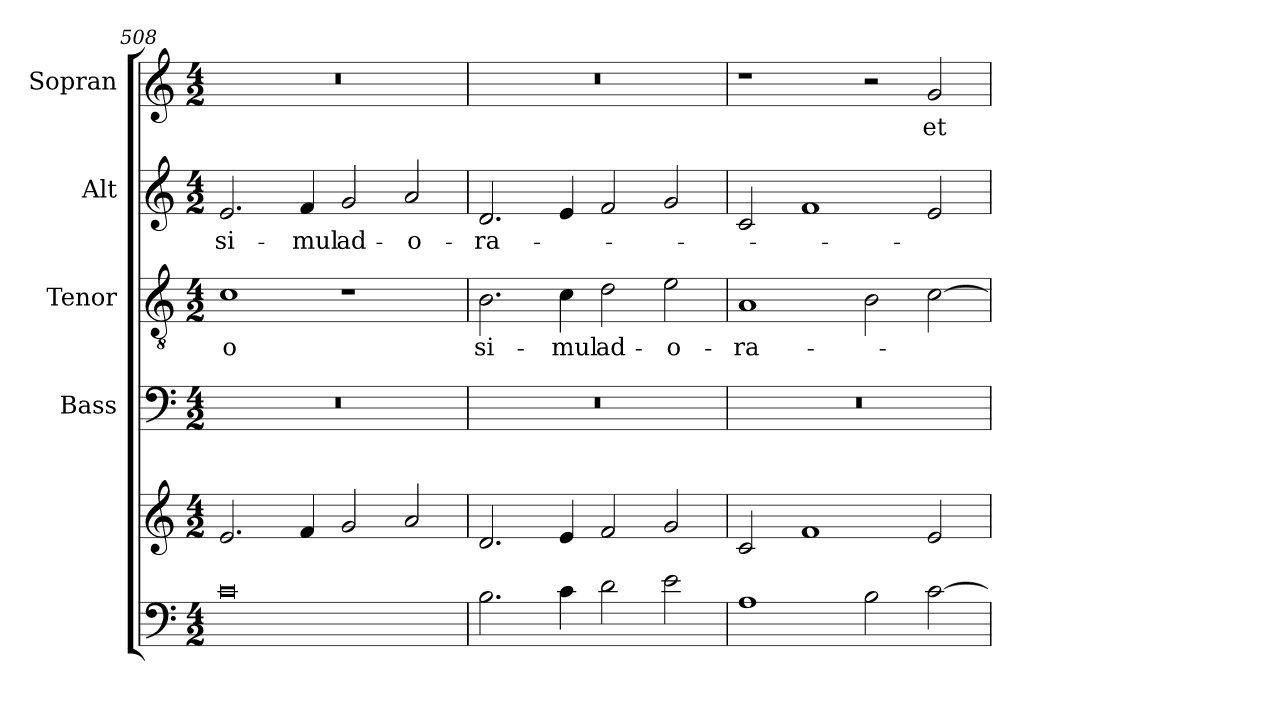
**kern	**kern	**kern	**kern	**text	**kern	**text	**kern	**text
*part5	*part5	*part4	*part3	*part3	*part2	*part2	*part1	*part1
*staff6	*staff5	*staff4	*staff3	*staff3	*staff2	*staff2	*staff1	*staff1
*	*	*I"Bass	*I"Tenor	*	*I"Alt	*	*I"Sopran	*
*	*	*I'B.	*I'T.	*	*I'A.	*	*I'S.	*
*clefF4	*clefG2	*clefF4	*clefGv2	*	*clefG2	*	*clefG2	*
*k[]	*k[]	*k[]	*k[]	*	*k[]	*	*k[]	*
*C:	*C:	*C:	*C:	*	*C:	*	*C:	*
*M4/2	*M4/2	*M4/2	*M4/2	*	*M4/2	*	*M4/2	*
=508	=508	=508	=508	=508	=508	=508	=508	=508
!	!	!	!	!LO:LY:b	!	!LO:LY:b	!	!
0c	2.e/	0r	1c	-o	2.e/	si-	0r	.
!	!	!	!	!	!	!LO:LY:b	!	!
.	4f/	.	.	.	4f/	-mul	.	.
!	!	!	!	!	!	!LO:LY:b	!	!
.	2g/	.	1r	.	2g/	ad-	.	.
!	!	!	!	!	!	!LO:LY:b	!	!
.	2a/	.	.	.	2a/	-o-	.	.
=509	=509	=509	=509	=509	=509	=509	=509	=509
!	!	!	!	!LO:LY:b	!	!LO:LY:b	!	!
2.B\	2.d/	0r	2.B\	si-	2.d/	-ra-	0r	.
!	!	!	!	!LO:LY:b	!	!	!	!
4c\	4e/	.	4c\	-mul	4e/	.	.	.
!	!	!	!	!LO:LY:b	!	!	!	!
2d\	2f/	.	2d\	ad-	2f/	.	.	.
!	!	!	!	!LO:LY:b	!	!	!	!
2e\	2g/	.	2e\	-o-	2g/	.	.	.
=510	=510	=510	=510	=510	=510	=510	=510	=510
!	!	!	!	!LO:LY:b	!	!	!	!
1A	2c/	0r	1A	-ra-	2c/	.	1r	.
.	1f	.	.	.	1f	.	.	.
2B\	.	.	2B\	.	.	.	2r	.
!	!	!	!	!	!	!	!	!LO:LY:b
[2c\	2e/	.	[2c\	.	2e/	.	2g/	et
=	=	=	=	=	=	=	=	=
*-	*-	*-	*-	*-	*-	*-	*-	*-
